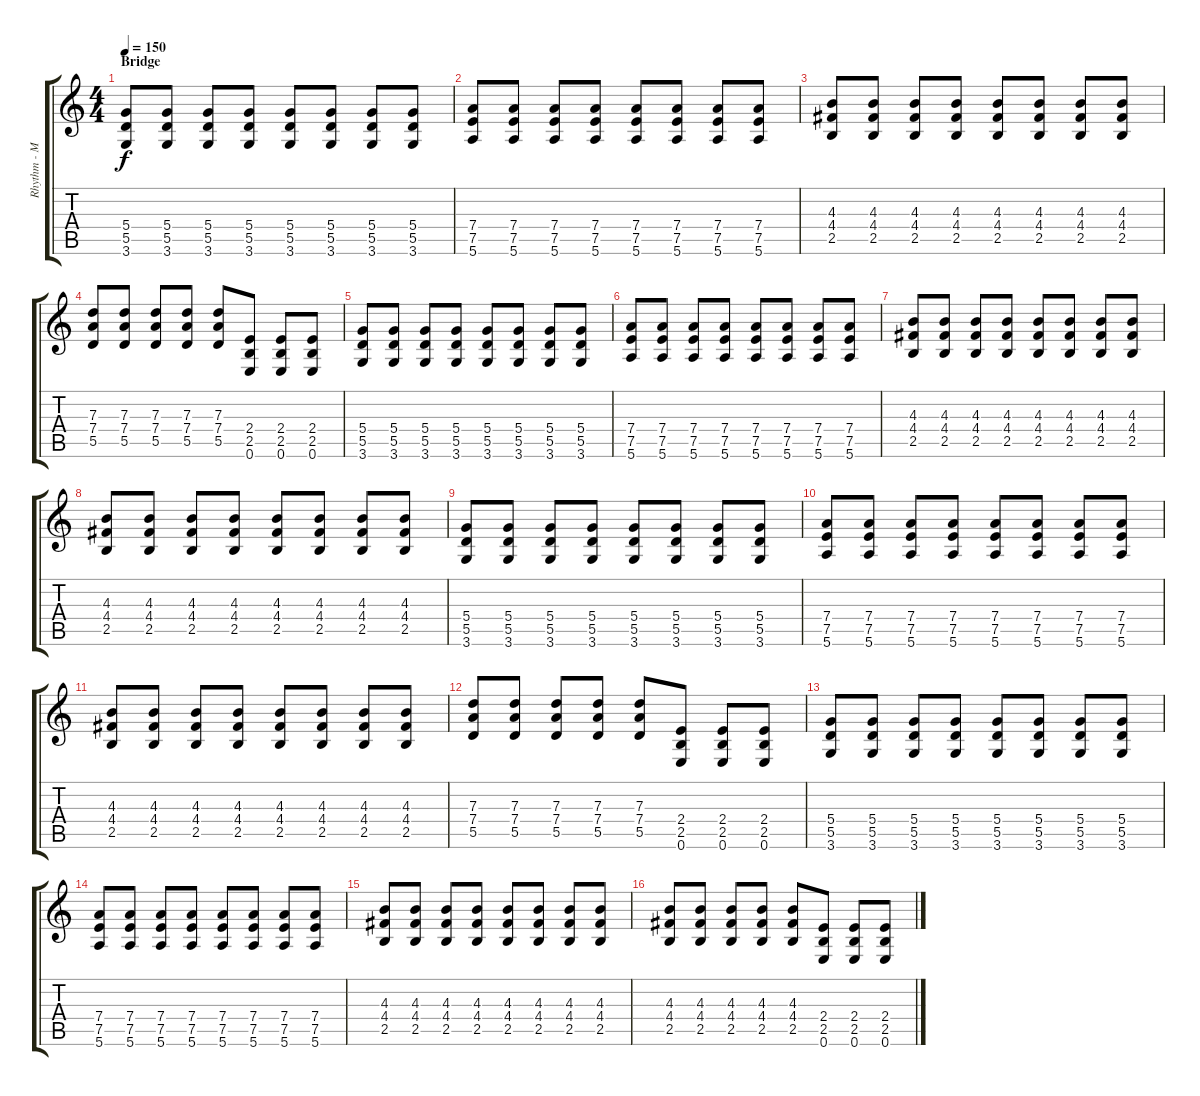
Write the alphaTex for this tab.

\track ("Rhythm - Mike Kennerty" "Rhythm - M") {instrument distortionguitar}
\staff {score tabs}
\tuning (E4 B3 G3 D3 A2 E2) {hide}
\ts (4 4)
\section ("" "Bridge")
\tempo 150
\clef g2
\ks c
(5.4 5.5 3.6).8{dy f volume 16} (5.4 5.5 3.6).8 (5.4 5.5 3.6).8 (5.4 5.5 3.6).8 (5.4 5.5 3.6).8 (5.4 5.5 3.6).8 (5.4 5.5 3.6).8 (5.4 5.5 3.6).8 |
(7.4 7.5 5.6).8 (7.4 7.5 5.6).8 (7.4 7.5 5.6).8 (7.4 7.5 5.6).8 (7.4 7.5 5.6).8 (7.4 7.5 5.6).8 (7.4 7.5 5.6).8 (7.4 7.5 5.6).8 |
(4.3 4.4 2.5).8 (4.3 4.4 2.5).8 (4.3 4.4 2.5).8 (4.3 4.4 2.5).8 (4.3 4.4 2.5).8 (4.3 4.4 2.5).8 (4.3 4.4 2.5).8 (4.3 4.4 2.5).8 |
(7.3 7.4 5.5).8 (7.3 7.4 5.5).8 (7.3 7.4 5.5).8 (7.3 7.4 5.5).8 (7.3 7.4 5.5).8 (2.4 2.5 0.6).8 (2.4 2.5 0.6).8 (2.4 2.5 0.6).8 |
(5.4 5.5 3.6).8 (5.4 5.5 3.6).8 (5.4 5.5 3.6).8 (5.4 5.5 3.6).8 (5.4 5.5 3.6).8 (5.4 5.5 3.6).8 (5.4 5.5 3.6).8 (5.4 5.5 3.6).8 |
(7.4 7.5 5.6).8 (7.4 7.5 5.6).8 (7.4 7.5 5.6).8 (7.4 7.5 5.6).8 (7.4 7.5 5.6).8 (7.4 7.5 5.6).8 (7.4 7.5 5.6).8 (7.4 7.5 5.6).8 |
(4.3 4.4 2.5).8 (4.3 4.4 2.5).8 (4.3 4.4 2.5).8 (4.3 4.4 2.5).8 (4.3 4.4 2.5).8 (4.3 4.4 2.5).8 (4.3 4.4 2.5).8 (4.3 4.4 2.5).8 |
(4.3 4.4 2.5).8 (4.3 4.4 2.5).8 (4.3 4.4 2.5).8 (4.3 4.4 2.5).8 (4.3 4.4 2.5).8 (4.3 4.4 2.5).8 (4.3 4.4 2.5).8 (4.3 4.4 2.5).8 |
(5.4 5.5 3.6).8 (5.4 5.5 3.6).8 (5.4 5.5 3.6).8 (5.4 5.5 3.6).8 (5.4 5.5 3.6).8 (5.4 5.5 3.6).8 (5.4 5.5 3.6).8 (5.4 5.5 3.6).8 |
(7.4 7.5 5.6).8 (7.4 7.5 5.6).8 (7.4 7.5 5.6).8 (7.4 7.5 5.6).8 (7.4 7.5 5.6).8 (7.4 7.5 5.6).8 (7.4 7.5 5.6).8 (7.4 7.5 5.6).8 |
(4.3 4.4 2.5).8 (4.3 4.4 2.5).8 (4.3 4.4 2.5).8 (4.3 4.4 2.5).8 (4.3 4.4 2.5).8 (4.3 4.4 2.5).8 (4.3 4.4 2.5).8 (4.3 4.4 2.5).8 |
(7.3 7.4 5.5).8 (7.3 7.4 5.5).8 (7.3 7.4 5.5).8 (7.3 7.4 5.5).8 (7.3 7.4 5.5).8 (2.4 2.5 0.6).8 (2.4 2.5 0.6).8 (2.4 2.5 0.6).8 |
(5.4 5.5 3.6).8 (5.4 5.5 3.6).8 (5.4 5.5 3.6).8 (5.4 5.5 3.6).8 (5.4 5.5 3.6).8 (5.4 5.5 3.6).8 (5.4 5.5 3.6).8 (5.4 5.5 3.6).8 |
(7.4 7.5 5.6).8 (7.4 7.5 5.6).8 (7.4 7.5 5.6).8 (7.4 7.5 5.6).8 (7.4 7.5 5.6).8 (7.4 7.5 5.6).8 (7.4 7.5 5.6).8 (7.4 7.5 5.6).8 |
(4.3 4.4 2.5).8 (4.3 4.4 2.5).8 (4.3 4.4 2.5).8 (4.3 4.4 2.5).8 (4.3 4.4 2.5).8 (4.3 4.4 2.5).8 (4.3 4.4 2.5).8 (4.3 4.4 2.5).8 |
(4.3 4.4 2.5).8 (4.3 4.4 2.5).8 (4.3 4.4 2.5).8 (4.3 4.4 2.5).8 (4.3 4.4 2.5).8 (2.4 2.5 0.6).8 (2.4 2.5 0.6).8 (2.4 2.5 0.6).8
